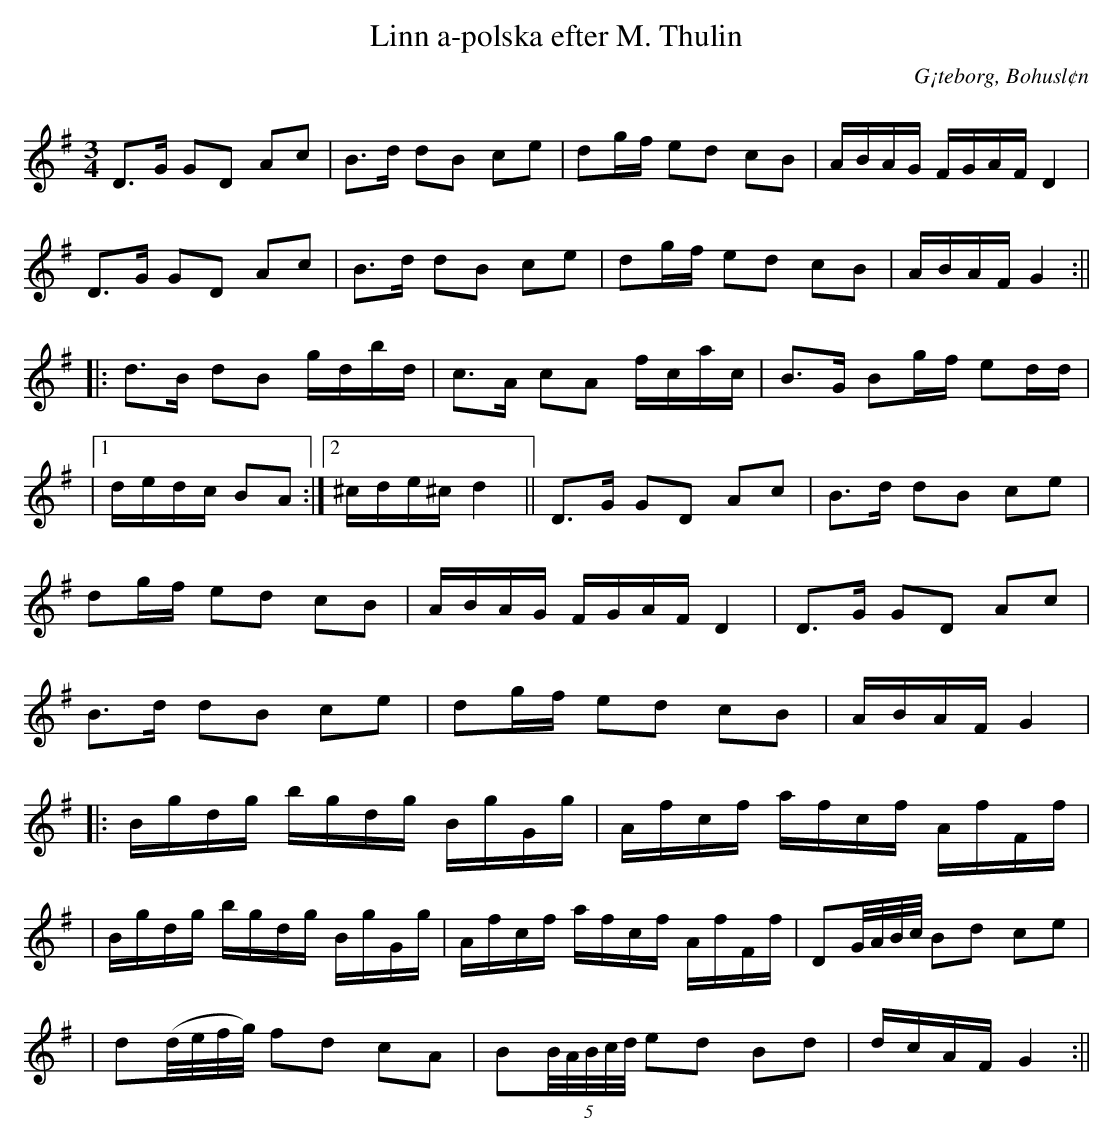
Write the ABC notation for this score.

X:1
T:Linn a-polska efter M. Thulin
O:G¡teborg, Bohusl¢n
Q:107
M:3/4
L:1/8
K:G
D>G GD Ac | B>d dB ce | dg/f/ ed cB | A/B/A/G/ F/G/A/F/ D2 |
D>G GD Ac | B>d dB ce | dg/f/ ed cB | A/B/A/F/ G2 :||
|:d>B dB g/d/b/d/ | c>A cA f/c/a/c/ | B>G Bg/f/ ed/d/ |
|1 d/e/d/c/ BA :|2 ^c/d/e/^c/ d2 || D>G GD Ac | B>d dB ce |
 dg/f/ ed cB | A/B/A/G/ F/G/A/F/ D2 | D>G GD Ac |
 B>d dB ce | dg/f/ ed cB | A/B/A/F/ G2 |
|: B/g/d/g/ b/g/d/g/ B/g/G/g/ | A/f/c/f/ a/f/c/f/ A/f/F/f/ |
| B/g/d/g/ b/g/d/g/ B/g/G/g/ | A/f/c/f/ a/f/c/f/ A/f/F/f/ |DG//A//B//c// Bd ce |
| d(d//e//f//g//) fd cA |B(5B//A//B//c//d// ed Bd | d/c/A/F/ G2 :||
